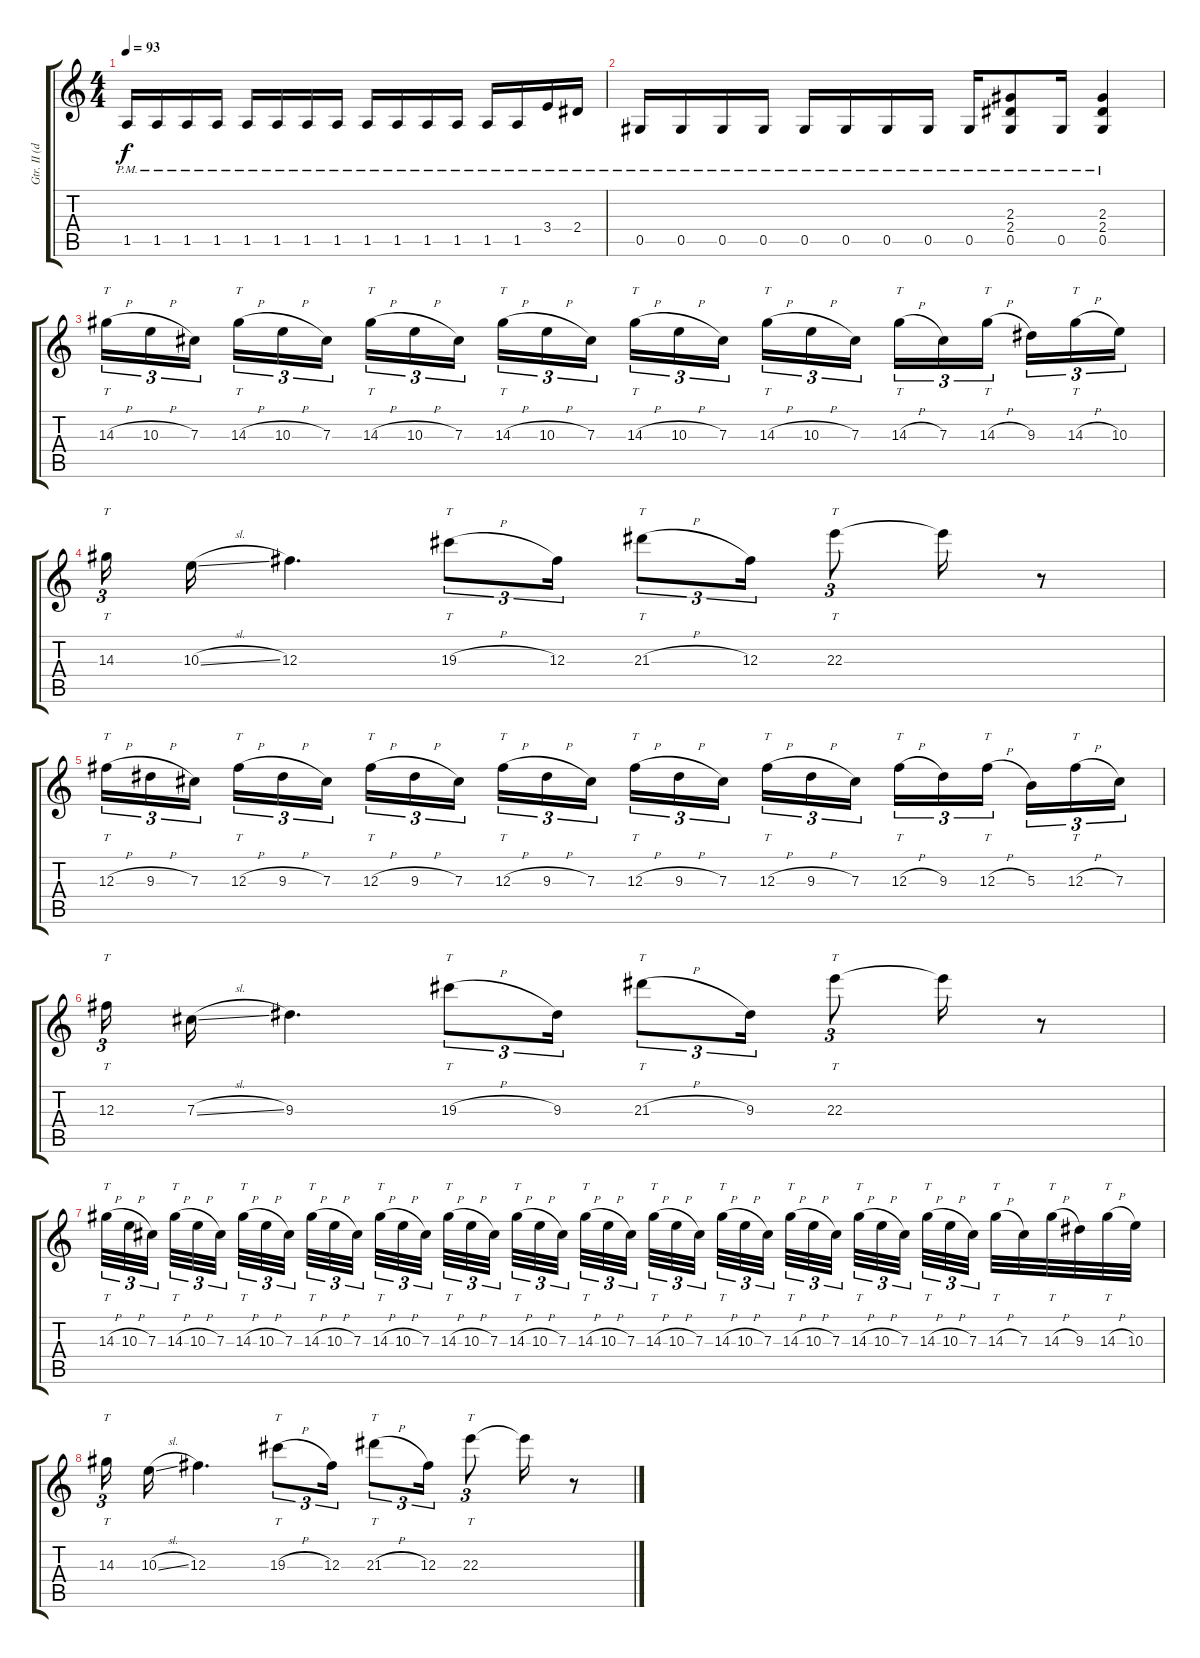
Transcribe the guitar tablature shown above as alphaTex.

\track ("Gtr. II (dist)" "Gtr. II (d") {instrument distortionguitar}
\staff {score tabs}
\tuning (Eb4 Bb3 Gb3 Db3 Ab2 Eb2) {hide}
\ts (4 4)
\tempo 93
\clef g2
\ks c
1.5{pm}.16{dy f} 1.5{pm}.16 1.5{pm}.16 1.5{pm}.16 1.5{pm}.16 1.5{pm}.16 1.5{pm}.16 1.5{pm}.16 1.5{pm}.16 1.5{pm}.16 1.5{pm}.16 1.5{pm}.16 1.5{pm}.16 1.5{pm}.16 3.4{pm}.16 2.4{pm}.16 |
0.5{pm}.16 0.5{pm}.16 0.5{pm}.16 0.5{pm}.16 0.5{pm}.16 0.5{pm}.16 0.5{pm}.16 0.5{pm}.16 0.5{pm}.16 (2.3 2.4 0.5{pm}).8 0.5{pm}.16 (2.3 2.4 0.5{pm}).4 |
14.3{h}.16{tt tu (3 2)} 10.3{h}.16{tu (3 2)} 7.3.16{tu (3 2) beam splitsecondary} 14.3{h}.16{tt tu (3 2)} 10.3{h}.16{tu (3 2)} 7.3.16{tu (3 2)} 14.3{h}.16{tt tu (3 2)} 10.3{h}.16{tu (3 2)} 7.3.16{tu (3 2) beam splitsecondary} 14.3{h}.16{tt tu (3 2)} 10.3{h}.16{tu (3 2)} 7.3.16{tu (3 2)} 14.3{h}.16{tt tu (3 2)} 10.3{h}.16{tu (3 2)} 7.3.16{tu (3 2) beam splitsecondary} 14.3{h}.16{tt tu (3 2)} 10.3{h}.16{tu (3 2)} 7.3.16{tu (3 2)} 14.3{h}.16{tt tu (3 2)} 7.3.16{tu (3 2)} 14.3{h}.16{tt tu (3 2) beam splitsecondary} 9.3.16{tu (3 2)} 14.3{h}.16{tt tu (3 2)} 10.3.16{tu (3 2)} |
14.3.16{tt tu (3 2)} 10.3{sl}.16 12.3.4{d} 19.3{h}.8{tt tu (3 2)} 12.3.16{tu (3 2)} 21.3{h}.8{tt tu (3 2)} 12.3.16{tu (3 2)} 22.3.8{tt tu (3 2)} 22.3{t}.16 r.8 |
12.3{h}.16{tt tu (3 2)} 9.3{h}.16{tu (3 2)} 7.3.16{tu (3 2) beam splitsecondary} 12.3{h}.16{tt tu (3 2)} 9.3{h}.16{tu (3 2)} 7.3.16{tu (3 2)} 12.3{h}.16{tt tu (3 2)} 9.3{h}.16{tu (3 2)} 7.3.16{tu (3 2) beam splitsecondary} 12.3{h}.16{tt tu (3 2)} 9.3{h}.16{tu (3 2)} 7.3.16{tu (3 2)} 12.3{h}.16{tt tu (3 2)} 9.3{h}.16{tu (3 2)} 7.3.16{tu (3 2) beam splitsecondary} 12.3{h}.16{tt tu (3 2)} 9.3{h}.16{tu (3 2)} 7.3.16{tu (3 2)} 12.3{h}.16{tt tu (3 2)} 9.3.16{tu (3 2)} 12.3{h}.16{tt tu (3 2) beam splitsecondary} 5.3.16{tu (3 2)} 12.3{h}.16{tt tu (3 2)} 7.3.16{tu (3 2)} |
12.3.16{tt tu (3 2)} 7.3{sl}.16 9.3.4{d} 19.3{h}.8{tt tu (3 2)} 9.3.16{tu (3 2)} 21.3{h}.8{tt tu (3 2)} 9.3.16{tu (3 2)} 22.3.8{tt tu (3 2)} 22.3{t}.16 r.8 |
14.3{h}.32{tt tu (3 2)} 10.3{h}.32{tu (3 2)} 7.3.32{tu (3 2) beam splitsecondary} 14.3{h}.32{tt tu (3 2)} 10.3{h}.32{tu (3 2)} 7.3.32{tu (3 2) beam splitsecondary} 14.3{h}.32{tt tu (3 2)} 10.3{h}.32{tu (3 2)} 7.3.32{tu (3 2) beam splitsecondary} 14.3{h}.32{tt tu (3 2)} 10.3{h}.32{tu (3 2)} 7.3.32{tu (3 2)} 14.3{h}.32{tt tu (3 2)} 10.3{h}.32{tu (3 2)} 7.3.32{tu (3 2) beam splitsecondary} 14.3{h}.32{tt tu (3 2)} 10.3{h}.32{tu (3 2)} 7.3.32{tu (3 2) beam splitsecondary} 14.3{h}.32{tt tu (3 2)} 10.3{h}.32{tu (3 2)} 7.3.32{tu (3 2) beam splitsecondary} 14.3{h}.32{tt tu (3 2)} 10.3{h}.32{tu (3 2)} 7.3.32{tu (3 2)} 14.3{h}.32{tt tu (3 2)} 10.3{h}.32{tu (3 2)} 7.3.32{tu (3 2) beam splitsecondary} 14.3{h}.32{tt tu (3 2)} 10.3{h}.32{tu (3 2)} 7.3.32{tu (3 2) beam splitsecondary} 14.3{h}.32{tt tu (3 2)} 10.3{h}.32{tu (3 2)} 7.3.32{tu (3 2) beam splitsecondary} 14.3{h}.32{tt tu (3 2)} 10.3{h}.32{tu (3 2)} 7.3.32{tu (3 2)} 14.3{h}.32{tt tu (3 2)} 10.3{h}.32{tu (3 2)} 7.3.32{tu (3 2) beam splitsecondary} 14.3{h}.32{tt} 7.3.32 14.3{h}.32{tt} 9.3.32 14.3{h}.32{tt} 10.3.32 |
14.3.16{tt tu (3 2)} 10.3{sl}.16 12.3.4{d} 19.3{h}.8{tt tu (3 2)} 12.3.16{tu (3 2)} 21.3{h}.8{tt tu (3 2)} 12.3.16{tu (3 2)} 22.3.8{tt tu (3 2)} 22.3{t}.16 r.8
